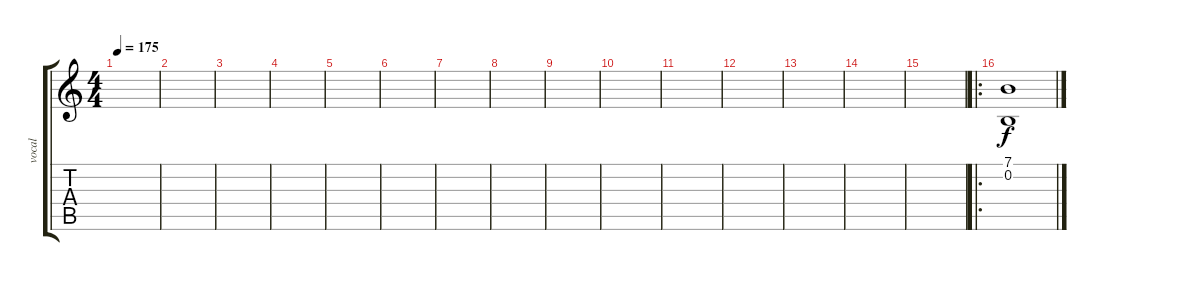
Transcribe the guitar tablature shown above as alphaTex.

\track ("vocal" "vocal") {instrument lead6voice}
\staff {score tabs}
\tuning (E4 B3 G3 D3 A2 E2) {hide}
\ts (4 4)
\tempo 175
\clef g2
\ks c
|
|
|
|
|
|
|
|
|
|
|
|
|
|
|
\ro
(7.1 0.2).1{volume 13 balance 0 instrument lead6voice}
